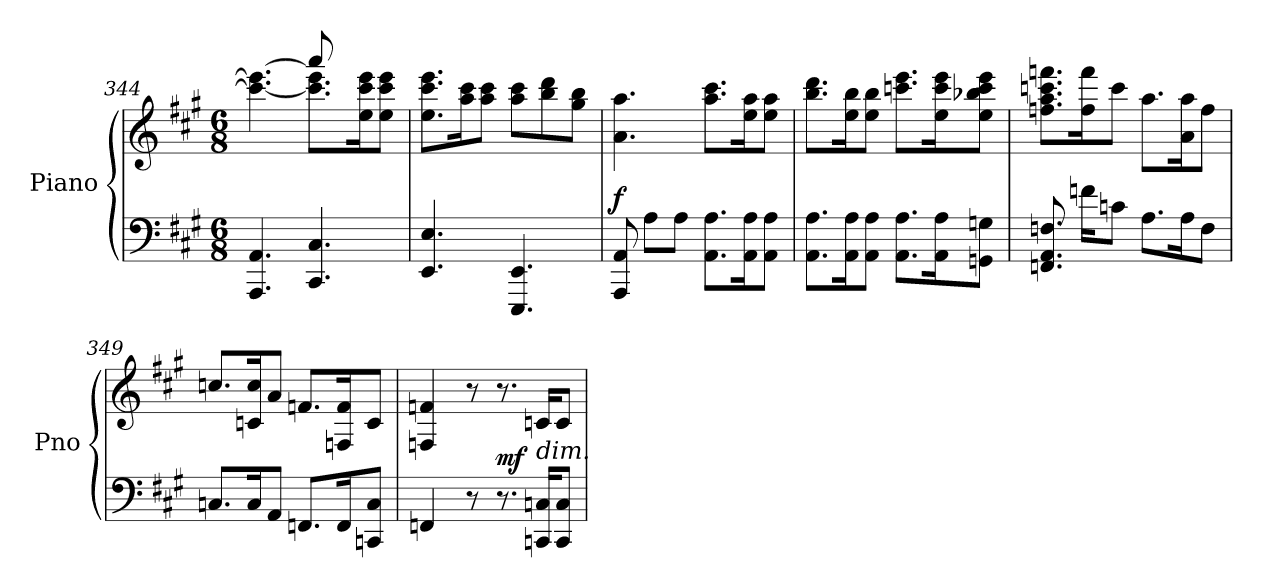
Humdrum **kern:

**kern	**kern	**dynam
*part1	*part1	*part1
*staff2	*staff1	*staff1/2
*I"Piano	*	*
*I'Pno	*	*
*clefF4	*clefG2	*
*k[f#c#g#]	*k[f#c#g#]	*
*M6/8	*M6/8	*
=344	=344	=344
*	*^	*
4.AAA/ 4.AA/	4.ccc#\_ 4.eee\_	4.ryy	.
4.CC#/ 4.C#/	8.ccc#\] 8.eee\]L	8aaa/	.
.	.	4ryy	.
.	16ee\ 16ccc#\ 16eee\K	.	.
.	8ee\ 8ccc#\ 8eee\J	.	.
*	*v	*v	*
=345	=345	=345
4.EE/ 4.E/	8.ee\ 8.ccc#\ 8.eee\L	.
.	16aa\ 16ccc#\K	.
.	8aa\ 8ccc#\J	.
4.EEE/ 4.EE/	8aa\ 8ccc#\L	.
.	8bb\ 8ddd\	.
.	8gg#\ 8bb\J	.
=346	=346	=346
!	!	!LO:DY:a=2
8AAA/ 8AA/	4.a\ 4.aa\	f
8A\L	.	.
8A\J	.	.
8.AA\ 8.A\L	8.aa\ 8.ccc#\L	.
16AA\ 16A\K	16ee\ 16aa\K	.
8AA\ 8A\J	8ee\ 8aa\J	.
=347	=347	=347
8.AA\ 8.A\L	8.bb\ 8.ddd\L	.
16AA\ 16A\K	16ee\ 16bb\K	.
8AA\ 8A\J	8ee\ 8bb\J	.
8.AA\ 8.A\L	8.cccn\ 8.eee\L	.
16AA\ 16A\K	16ee\ 16ccc\ 16eee\K	.
8GGn\ 8Gn\J	8ee\ 8bb-X\ 8ccc\ 8eee\J	.
!!LO:LB:g=z
=348	=348	=348
8.FFn/ 8.AA/ 8.Fn/	8.ffn\ 8.aa\ 8.cccn\ 8.fffn\L	.
16fn\KL	16ff\ 16fff\K	.
8cn\J	8ccc\J	.
8.A\L	8.aa\L	.
16A\K	16a\ 16aa\K	.
8F\J	8ff\J	.
=349	=349	=349
8.Cn/L	8.ccn/L	.
16C/K	16cn/ 16cc/K	.
8AA/J	8a/J	.
8.FFn/L	8.fn/L	.
16FF/K	16Fn/ 16f/K	.
8CCn/ 8C/J	8c/J	.
=350	=350	=350
4FFn/	4Fn/ 4fn/	.
8r	8r	.
!	!	!LO:DY:a=2
8.r	8.r	mf
!LO:TX:a:i:t=dim.	!	!
16CCn/ 16Cn/KL	16cn/KL	.
8CC/ 8C/J	8c/J	.
=	=	=
*-	*-	*-
